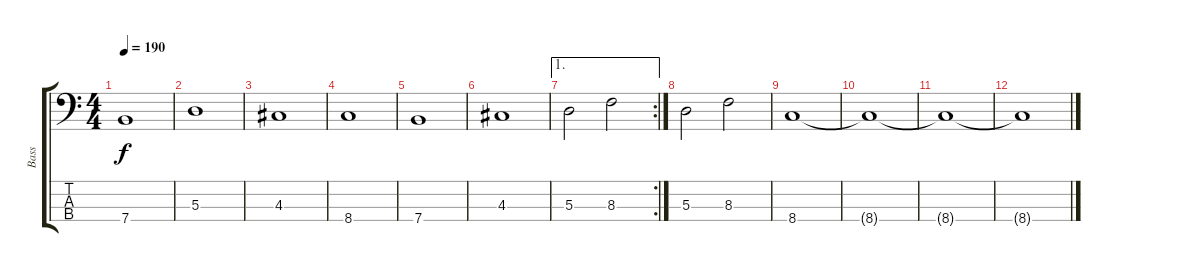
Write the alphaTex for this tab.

\track ("Bass" "Bass") {instrument electricbassfinger}
\staff {score tabs}
\tuning (G2 D2 A1 E1) {hide}
\ts (4 4)
\tempo 190
\clef f4
\ks c
7.4.1{dy f} |
5.3.1 |
4.3.1 |
8.4.1 |
7.4.1 |
4.3.1 |
\ae 1
\rc 2
5.3.2 8.3.2 |
5.3.2 8.3.2 |
8.4.1 |
8.4{t}.1 |
8.4{t}.1 |
8.4{t}.1
